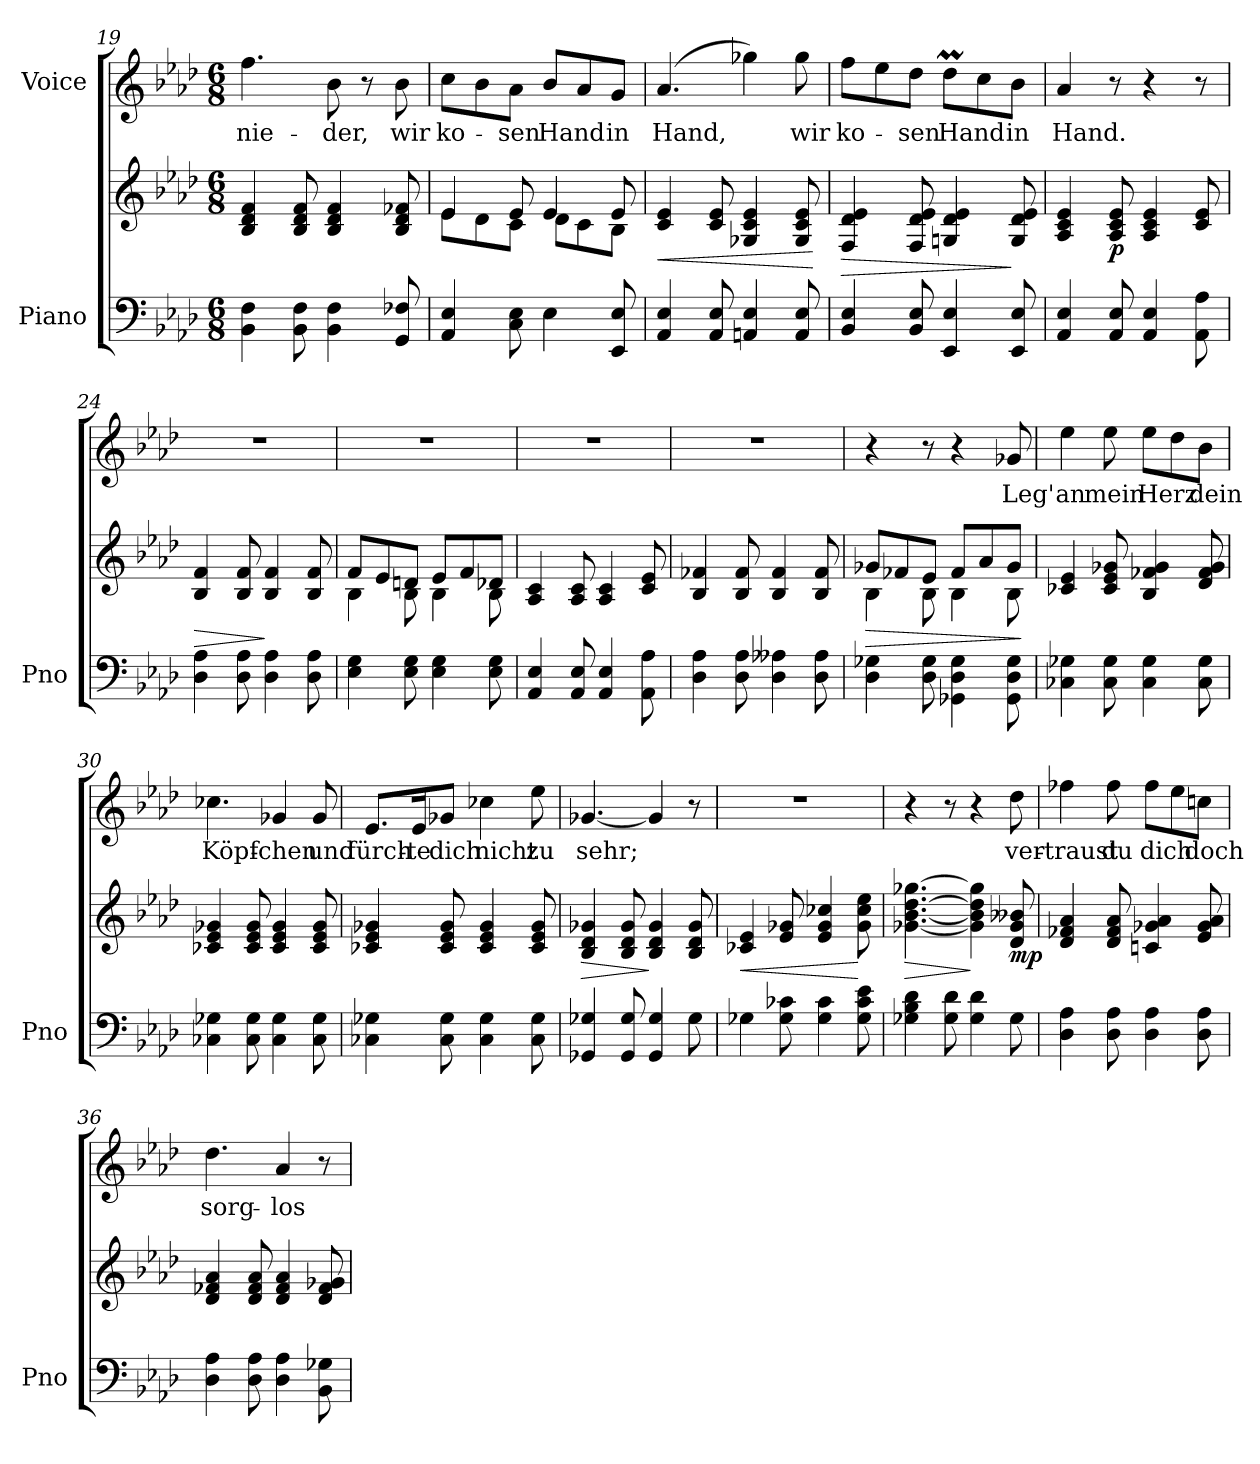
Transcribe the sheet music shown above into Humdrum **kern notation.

**kern	**kern	**dynam	**kern	**text
*part2	*part2	*part2	*part1	*part1
*staff3	*staff2	*staff2/3	*staff1	*staff1
*I"Piano	*	*	*I"Voice	*
*I'Pno	*	*	*	*
*clefF4	*clefG2	*	*clefG2	*
*k[b-e-a-d-]	*k[b-e-a-d-]	*	*k[b-e-a-d-]	*
*M6/8	*M6/8	*	*M6/8	*
=19	=19	=19	=19	=19
!	!	!	!	!LO:LY:b
4BB-\ 4F\	4B-/ 4d-/ 4f/	.	4.ff\	nie-
8BB-\ 8F\	8B-/ 8d-/ 8f/	.	.	.
!	!	!	!	!LO:LY:b
4BB-\ 4F\	4B-/ 4d-/ 4f/	.	8b-\	-der,
.	.	.	8r	.
!	!	!	!	!LO:LY:b
8GG/ 8F-X/	8B-/ 8d-/ 8f-X/	.	8b-\	wir
=20	=20	=20	=20	=20
*	*^	*	*	*
!	!	!	!	!	!LO:LY:b
4AA-/ 4E-/	4e-/	8e-\L	.	8cc\L	ko-
.	.	8d-\	.	8b-\	.
!	!	!	!	!	!LO:LY:b
8C\ 8E-\	8e-/	8c\J	.	8a-\J	-sen
!	!	!	!	!	!LO:LY:b
4E-\	4e-/	8d-\L	.	8b-/L	Hand
.	.	8c\	.	8a-/	.
!	!	!	!	!	!LO:LY:b
8EE-/ 8E-/	8e-/	8B-\J	.	8g/J	in
=21	=21	=21	=21	=21	=21
!	!	!	!LO:HP:b	!	!LO:LY:b
*	*v	*v	*	*	*
4AA-/ 4E-/	4c/ 4e-/	<	(>4.a-/	Hand,
8AA-/ 8E-/	8c/ 8e-/	.	.	.
4AAn/ 4E-/	4G-X/ 4c/ 4e-/	.	4gg-X\)	.
!	!	!	!	!LO:LY:b
8AA/ 8E-/	8G-/ 8c/ 8e-/	.	8gg-\	wir
.	.	[	.	.
!!LO:PB:g=z
=22	=22	=22	=22	=22
!	!	!LO:HP:b	!	!LO:LY:b
4BB-/ 4E-/	4F/ 4d-/ 4e-/	>	8ff\L	ko-
.	.	.	8ee-\	.
!	!	!	!	!LO:LY:b
8BB-/ 8E-/	8F/ 8d-/ 8e-/	.	8dd-\J	-sen
!	!	!	!	!LO:LY:b
4EE-/ 4E-/	4Gn/ 4d-/ 4e-/	.	8dd-M\L	Hand
.	.	.	8cc\	.
!	!	!	!	!LO:LY:b
8EE-/ 8E-/	8G/ 8d-/ 8e-/	]	8b-\J	in
=23	=23	=23	=23	=23
!	!	!	!	!LO:LY:b
4AA-/ 4E-/	4A-/ 4c/ 4e-/	.	4a-/	Hand.
!	!	!LO:DY:b	!	!
8AA-/ 8E-/	8A-/ 8c/ 8e-/	p	8r	.
4AA-/ 4E-/	4A-/ 4c/ 4e-/	.	4r	.
8AA-\ 8A-\	8c/ 8e-/	.	8r	.
=24	=24	=24	=24	=24
!	!	!LO:HP:b	!	!
4D-\ 4A-\	4B-/ 4f/	>	2.r	.
8D-\ 8A-\	8B-/ 8f/	.	.	.
4D-\ 4A-\	4B-/ 4f/	]	.	.
8D-\ 8A-\	8B-/ 8f/	.	.	.
=25	=25	=25	=25	=25
*	*^	*	*	*
4E-\ 4G\	8f/L	4B-\	.	2.r	.
.	8e-/	.	.	.	.
8E-\ 8G\	8dn/J	8B-\	.	.	.
4E-\ 4G\	8e-/L	4B-\	.	.	.
.	8f/	.	.	.	.
8E-\ 8G\	8d-X/J	8B-\	.	.	.
*	*v	*v	*	*	*
=26	=26	=26	=26	=26
4AA-/ 4E-/	4A-/ 4c/	.	2.r	.
8AA-/ 8E-/	8A-/ 8c/	.	.	.
4AA-/ 4E-/	4A-/ 4c/	.	.	.
8AA-\ 8A-\	8c/ 8e-/	.	.	.
=27	=27	=27	=27	=27
4D-\ 4A-\	4B-/ 4f-X/	.	2.r	.
8D-\ 8A-\	8B-/ 8f-/	.	.	.
4D-\ 4A--X\	4B-/ 4f-/	.	.	.
8D-\ 8A--\	8B-/ 8f-/	.	.	.
!!LO:LB:g=z
=28	=28	=28	=28	=28
!	!	!LO:HP:b	!	!
*	*^	*	*	*
4D-\ 4G-X\	8g-X/L	4B-\	>	4r	.
.	8f-X/	.	.	.	.
8D-\ 8G-\	8e-/J	8B-\	.	8r	.
4GG-X\ 4D-\ 4G-\	8f-/L	4B-\	.	4r	.
.	8a-/	.	.	.	.
!	!	!	!	!	!LO:LY:b
8GG-\ 8D-\ 8G-\	8g-/J	8B-\	.	8g-X/	Leg'
*	*v	*v	*	*	*
.	.	]	.	.
=29	=29	=29	=29	=29
!	!	!	!	!LO:LY:b
4C-X\ 4G-X\	4c-X/ 4e-/	.	4ee-\	an
!	!	!	!	!LO:LY:b
8C-\ 8G-\	8c-/ 8e-/ 8g-X/	.	8ee-\	mein
!	!	!	!	!LO:LY:b
4C-\ 4G-\	4B-/ 4f-X/ 4g-/	.	8ee-\L	Herz
.	.	.	8dd-\	.
!	!	!	!	!LO:LY:b
8C-\ 8G-\	8d-/ 8f-/ 8g-/	.	8b-\J	dein
=30	=30	=30	=30	=30
!	!	!	!	!LO:LY:b
4C-X\ 4G-X\	4c-X/ 4e-/ 4g-X/	.	4.cc-X\	Köpf-
8C-\ 8G-\	8c-/ 8e-/ 8g-/	.	.	.
!	!	!	!	!LO:LY:b
4C-\ 4G-\	4c-/ 4e-/ 4g-/	.	4g-X/	-chen
!	!	!	!	!LO:LY:b
8C-\ 8G-\	8c-/ 8e-/ 8g-/	.	8g-/	und
=31	=31	=31	=31	=31
!	!	!	!	!LO:LY:b
4C-X\ 4G-X\	4c-X/ 4e-/ 4g-X/	.	8.e-/L	fürch-
!	!	!	!	!LO:LY:b
.	.	.	16e-/K	-te
!	!	!	!	!LO:LY:b
8C-\ 8G-\	8c-/ 8e-/ 8g-/	.	8g-X/J	dich
!	!	!	!	!LO:LY:b
4C-\ 4G-\	4c-/ 4e-/ 4g-/	.	4cc-X\	nicht
!	!	!	!	!LO:LY:b
8C-\ 8G-\	8c-/ 8e-/ 8g-/	.	8ee-\	zu
=32	=32	=32	=32	=32
!	!	!LO:HP:b	!	!LO:LY:b
4GG-X/ 4G-X/	4B-/ 4d-/ 4g-X/	>	[4.g-X/	sehr;
8GG-/ 8G-/	8B-/ 8d-/ 8g-/	.	.	.
4GG-/ 4G-/	4B-/ 4d-/ 4g-/	]	4g-/]	.
8G-\	8B-/ 8d-/ 8g-/	.	8r	.
!!LO:LB:g=z
=33	=33	=33	=33	=33
!	!	!LO:HP:b	!	!
4G-X\	4c-X/ 4e-/	<	2.r	.
8G-\ 8c-X\	8e-/ 8g-X/	.	.	.
4G-\ 4c-\	4e-/ 4g-/ 4cc-X/	.	.	.
8G-\ 8c-\ 8e-\	8g-\ 8cc-\ 8ee-\	[	.	.
=34	=34	=34	=34	=34
!	!	!LO:HP:b	!	!
4G-X\ 4B-\ 4d-\	[4.g-X\ [4.b-\ [4.dd-\ [4.gg-X\	>	4r	.
8G-\ 8d-\	.	.	8r	.
4G-\ 4d-\	4g-\] 4b-\] 4dd-\] 4gg-\]	]	4r	.
!	!	!LO:DY:b	!	!LO:LY:b
8G-\	8d-/ 8g-/ 8b--X/	mp	8dd-\	ver-
=35	=35	=35	=35	=35
!	!	!	!	!LO:LY:b
4D-\ 4A-\	4d-/ 4f-X/ 4a-/	.	4ff-X\	-traust
!	!	!	!	!LO:LY:b
8D-\ 8A-\	8d-/ 8f-/ 8a-/	.	8ff-\	du
!	!	!	!	!LO:LY:b
4D-\ 4A-\	4cn/ 4g-X/ 4a-/	.	8ff-\L	dich
.	.	.	8ee-\	.
!	!	!	!	!LO:LY:b
8D-\ 8A-\	8e-/ 8g-/ 8a-/	.	8ccn\J	doch
=36	=36	=36	=36	=36
!	!	!	!	!LO:LY:b
4D-\ 4A-\	4d-/ 4f-X/ 4a-/	.	4.dd-\	sorg-
8D-\ 8A-\	8d-/ 8f-/ 8a-/	.	.	.
!	!	!	!	!LO:LY:b
4D-\ 4A-\	4d-/ 4f-/ 4a-/	.	4a-/	-los
8BB-\ 8G-X\	8d-/ 8f-/ 8g-X/	.	8r	.
=	=	=	=	=
*-	*-	*-	*-	*-
